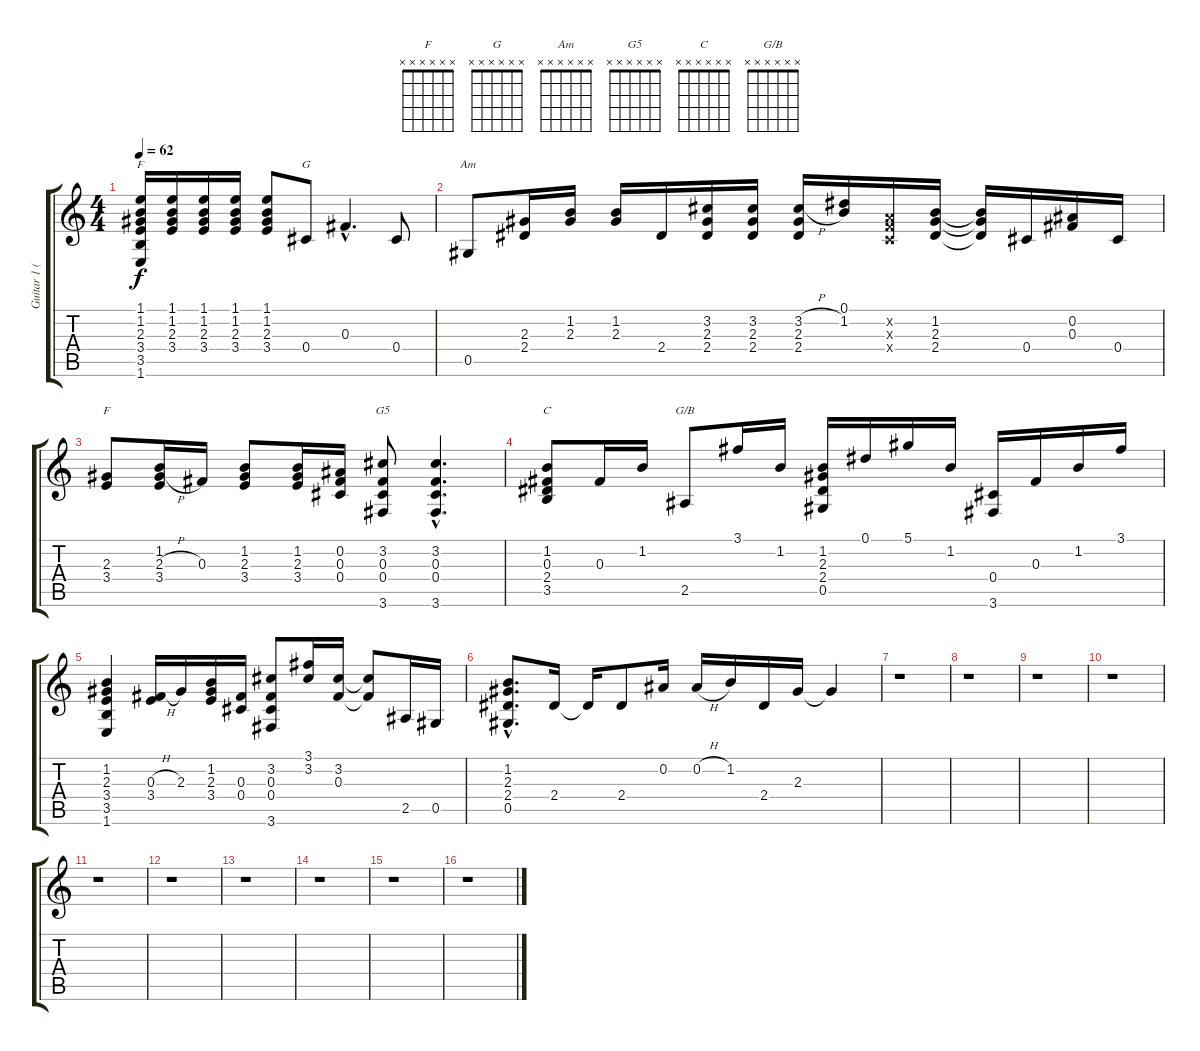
\track ("Guitar 1 ( clean )" "Guitar 1 (") {instrument electricguitarclean}
\staff {score tabs}
\tuning (Eb4 Bb3 Gb3 Db3 Ab2 Eb2) {hide}
\chord ("F" 1 1 2 3 3 1)
\chord ("G" x x x x x x) {firstfret 0}
\chord ("Am" x x x x x x) {firstfret 0}
\chord ("F" x x x x x x) {firstfret 0}
\chord ("G5" x x x x x x) {firstfret 0}
\chord ("C" x x x x x x) {firstfret 0}
\chord ("G/B" x x x x x x) {firstfret 0}
\ts (4 4)
\tempo 62
\clef g2
\ks c
(1.1 1.2 2.3 3.4 3.5 1.6).16{ch "F" dy f} (1.1 1.2 2.3 3.4).16 (1.1 1.2 2.3 3.4).16 (1.1 1.2 2.3 3.4).16 (1.1 1.2 2.3 3.4).8 0.4.8{ch "G"} 0.3{hac}.4{d} 0.4.8 |
0.5.8{ch "Am"} (2.3 2.4).16 (1.2 2.3).16 (1.2 2.3).16 2.4.16 (3.2 2.3 2.4).16 (3.2 2.3 2.4).16 (3.2{h} 2.3 2.4).16 (0.1 1.2).16 (-1.2{x} -1.3{x} -1.4{x}).16 (1.2 2.3 2.4).16 (1.2{t} 2.3{t} 2.4{t}).16 0.4.16 (0.2 0.3).16 0.4.16 |
(2.3 3.4).8{ch "F"} (1.2 2.3{h} 3.4).16 0.3.16 (1.2 2.3 3.4).8 (1.2 2.3 3.4).16 (0.2 0.3 0.4).16 (3.2 0.3 0.4 3.6).8{ch "G5"} (3.2{hac} 0.3{hac} 0.4{hac} 3.6{hac}).4{d} |
(1.2 0.3 2.4 3.5).8{ch "C"} 0.3.16 1.2.16 2.5.8{ch "G/B"} 3.1.16 1.2.16 (1.2 2.3 2.4 0.5).16 0.1.16 5.1.16 1.2.16 (0.4 3.6).16 0.3.16 1.2.16 3.1.16 |
(1.2 2.3 3.4 3.5 1.6).4 (0.3{h} 3.4).16 2.3.16 (1.2 2.3 3.4).16 (0.3 0.4).16 (3.2 0.3 0.4 3.6).8 (3.1 3.2).16 (3.2 0.3).16 (3.2{t} 0.3{t}).8 2.5.16 0.5.16 |
(1.2{hac} 2.3{hac} 2.4{hac} 0.5{hac}).8{d} 2.4.16 2.4{t}.16 2.4.8 0.2.16 0.2{h}.16 1.2.16 2.4.16 2.3.16 2.3{t}.4 |
r.1 |
r.1 |
r.1 |
r.1 |
r.1 |
r.1 |
r.1 |
r.1 |
r.1 |
r.1
